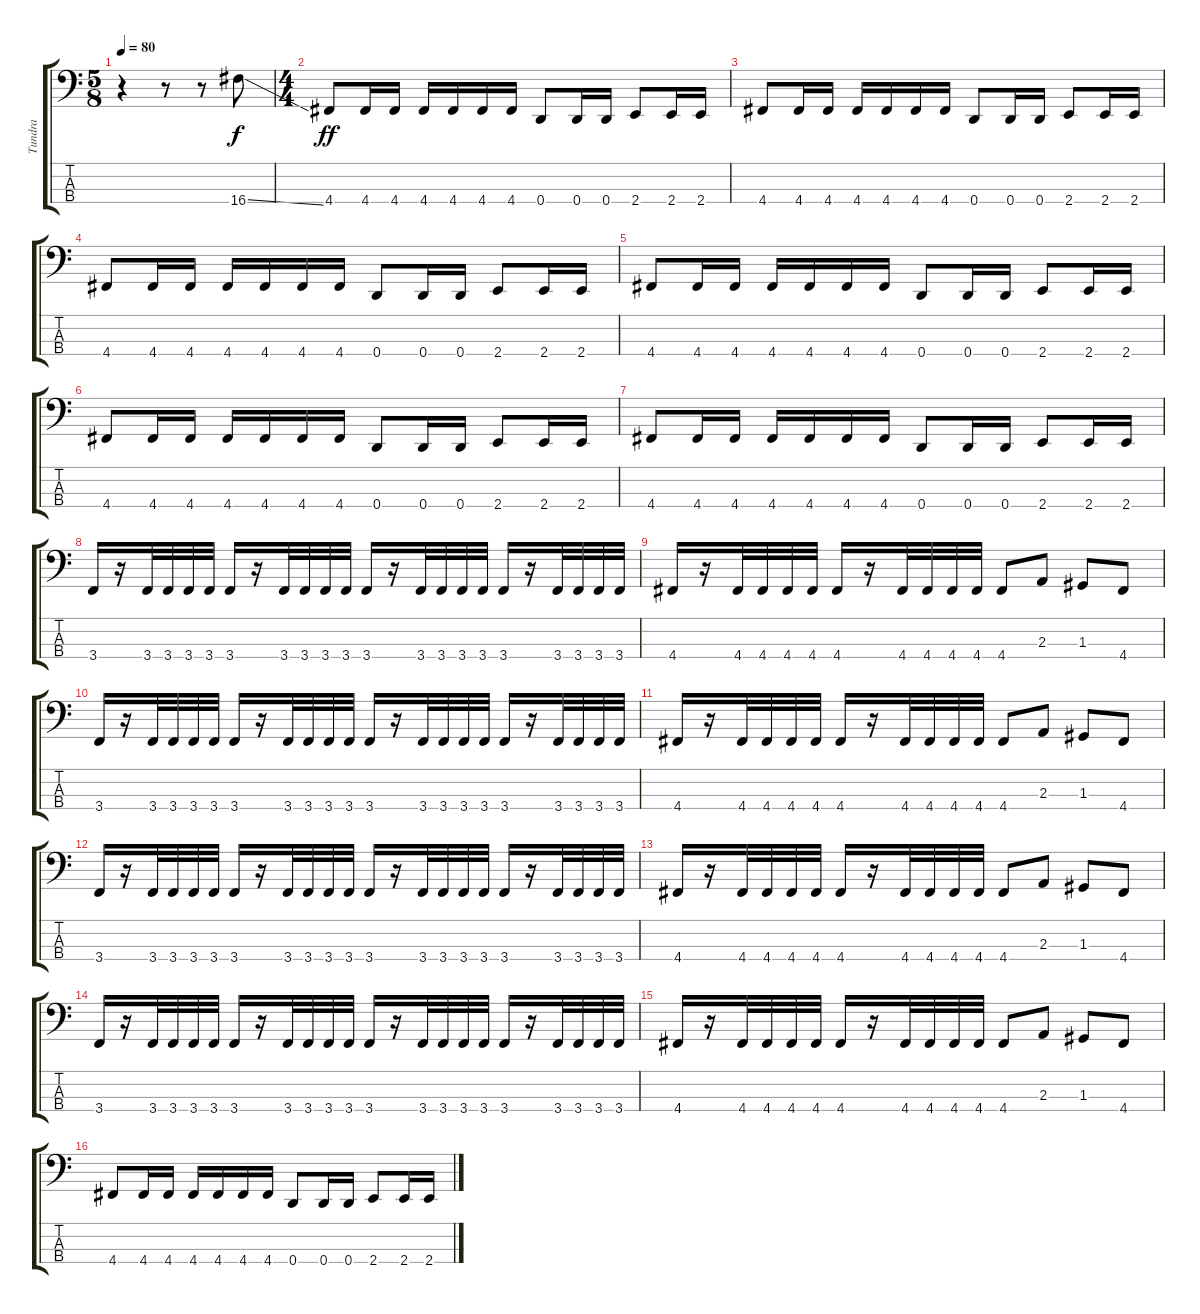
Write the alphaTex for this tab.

\track ("Tundra" "Tundra") {instrument electricbassfinger}
\staff {score tabs}
\tuning (F2 C2 G1 D1) {hide}
\ts (5 8)
\tempo 80
\clef f4
\ks c
r.4{dy f instrument electricbassfinger} r.8 r.8 16.4{ss}.8 |
\ts (4 4)
4.4.8{dy ff} 4.4.16 4.4.16 4.4.16 4.4.16 4.4.16 4.4.16 0.4.8 0.4.16 0.4.16 2.4.8 2.4.16 2.4.16 |
4.4.8 4.4.16 4.4.16 4.4.16 4.4.16 4.4.16 4.4.16 0.4.8 0.4.16 0.4.16 2.4.8 2.4.16 2.4.16 |
4.4.8 4.4.16 4.4.16 4.4.16 4.4.16 4.4.16 4.4.16 0.4.8 0.4.16 0.4.16 2.4.8 2.4.16 2.4.16 |
4.4.8 4.4.16 4.4.16 4.4.16 4.4.16 4.4.16 4.4.16 0.4.8 0.4.16 0.4.16 2.4.8 2.4.16 2.4.16 |
4.4.8 4.4.16 4.4.16 4.4.16 4.4.16 4.4.16 4.4.16 0.4.8 0.4.16 0.4.16 2.4.8 2.4.16 2.4.16 |
4.4.8 4.4.16 4.4.16 4.4.16 4.4.16 4.4.16 4.4.16 0.4.8 0.4.16 0.4.16 2.4.8 2.4.16 2.4.16 |
3.4.16 r.16 3.4.32 3.4.32 3.4.32 3.4.32 3.4.16 r.16 3.4.32 3.4.32 3.4.32 3.4.32 3.4.16 r.16 3.4.32 3.4.32 3.4.32 3.4.32 3.4.16 r.16 3.4.32 3.4.32 3.4.32 3.4.32 |
4.4.16 r.16 4.4.32 4.4.32 4.4.32 4.4.32 4.4.16 r.16 4.4.32 4.4.32 4.4.32 4.4.32 4.4.8 2.3.8 1.3.8 4.4.8 |
3.4.16 r.16 3.4.32 3.4.32 3.4.32 3.4.32 3.4.16 r.16 3.4.32 3.4.32 3.4.32 3.4.32 3.4.16 r.16 3.4.32 3.4.32 3.4.32 3.4.32 3.4.16 r.16 3.4.32 3.4.32 3.4.32 3.4.32 |
4.4.16 r.16 4.4.32 4.4.32 4.4.32 4.4.32 4.4.16 r.16 4.4.32 4.4.32 4.4.32 4.4.32 4.4.8 2.3.8 1.3.8 4.4.8 |
3.4.16 r.16 3.4.32 3.4.32 3.4.32 3.4.32 3.4.16 r.16 3.4.32 3.4.32 3.4.32 3.4.32 3.4.16 r.16 3.4.32 3.4.32 3.4.32 3.4.32 3.4.16 r.16 3.4.32 3.4.32 3.4.32 3.4.32 |
4.4.16 r.16 4.4.32 4.4.32 4.4.32 4.4.32 4.4.16 r.16 4.4.32 4.4.32 4.4.32 4.4.32 4.4.8 2.3.8 1.3.8 4.4.8 |
3.4.16 r.16 3.4.32 3.4.32 3.4.32 3.4.32 3.4.16 r.16 3.4.32 3.4.32 3.4.32 3.4.32 3.4.16 r.16 3.4.32 3.4.32 3.4.32 3.4.32 3.4.16 r.16 3.4.32 3.4.32 3.4.32 3.4.32 |
4.4.16 r.16 4.4.32 4.4.32 4.4.32 4.4.32 4.4.16 r.16 4.4.32 4.4.32 4.4.32 4.4.32 4.4.8 2.3.8 1.3.8 4.4.8 |
4.4.8 4.4.16 4.4.16 4.4.16 4.4.16 4.4.16 4.4.16 0.4.8 0.4.16 0.4.16 2.4.8 2.4.16 2.4.16
